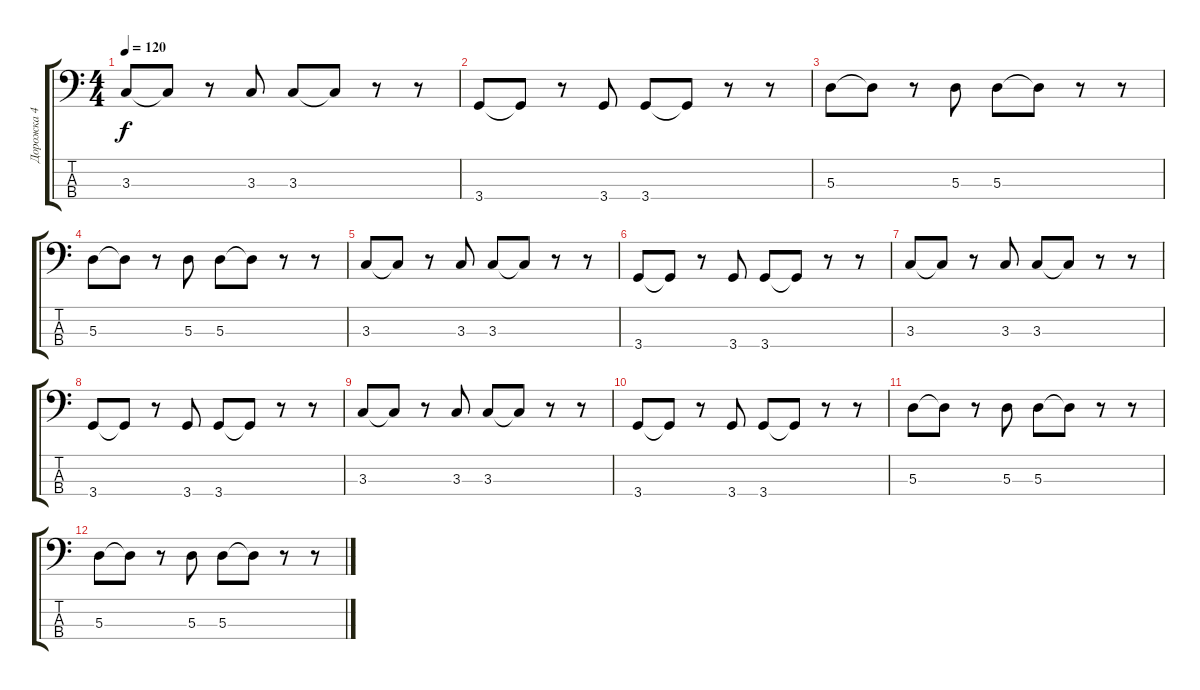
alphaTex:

\track ("Дорожка 4" "Дорожка 4") {instrument electricbassfinger}
\staff {score tabs}
\tuning (G2 D2 A1 E1) {hide}
\ts (4 4)
\tempo 120
\clef f4
\ks c
3.3.8{dy f} 3.3{t}.8 r.8 3.3.8 3.3.8 3.3{t}.8 r.8 r.8 |
3.4.8 3.4{t}.8 r.8 3.4.8 3.4.8 3.4{t}.8 r.8 r.8 |
5.3.8 5.3{t}.8 r.8 5.3.8 5.3.8 5.3{t}.8 r.8 r.8 |
5.3.8 5.3{t}.8 r.8 5.3.8 5.3.8 5.3{t}.8 r.8 r.8 |
3.3.8 3.3{t}.8 r.8 3.3.8 3.3.8 3.3{t}.8 r.8 r.8 |
3.4.8 3.4{t}.8 r.8 3.4.8 3.4.8 3.4{t}.8 r.8 r.8 |
3.3.8 3.3{t}.8 r.8 3.3.8 3.3.8 3.3{t}.8 r.8 r.8 |
3.4.8 3.4{t}.8 r.8 3.4.8 3.4.8 3.4{t}.8 r.8 r.8 |
3.3.8 3.3{t}.8 r.8 3.3.8 3.3.8 3.3{t}.8 r.8 r.8 |
3.4.8 3.4{t}.8 r.8 3.4.8 3.4.8 3.4{t}.8 r.8 r.8 |
5.3.8 5.3{t}.8 r.8 5.3.8 5.3.8 5.3{t}.8 r.8 r.8 |
5.3.8 5.3{t}.8 r.8 5.3.8 5.3.8 5.3{t}.8 r.8 r.8
